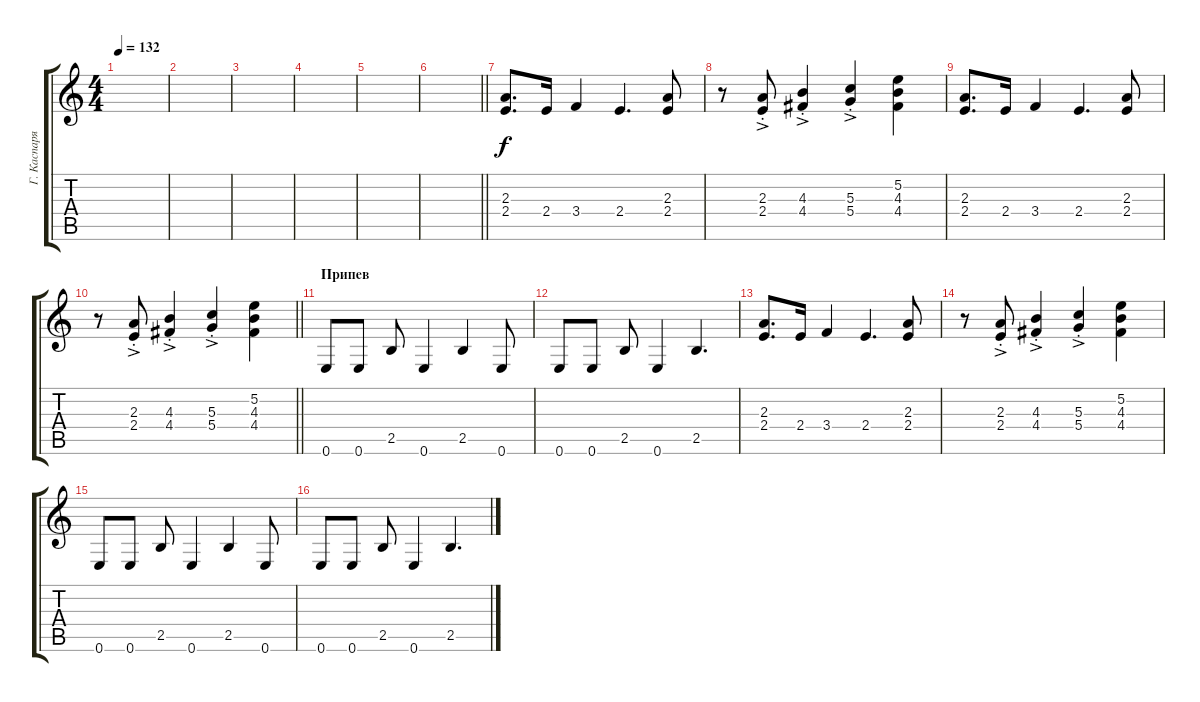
\track ("Г. Каспарян" "Г. Каспаря") {instrument overdrivenguitar}
\staff {score tabs}
\tuning (E4 B3 G3 D3 A2 E2) {hide}
\ts (4 4)
\tempo 132
\clef g2
\ks c
|
|
|
|
|
\barLineRight lightlight
|
\section ("" "")
(2.3 2.4).8{d} 2.4.16 3.4.4 2.4.4{d} (2.3 2.4).8 |
r.8 (2.3{ac st} 2.4{ac st}).8 (4.3{ac st} 4.4{ac st}).4 (5.3{ac st} 5.4{ac st}).4 (5.2 4.3 4.4).4 |
(2.3 2.4).8{d} 2.4.16 3.4.4 2.4.4{d} (2.3 2.4).8 |
\barLineRight lightlight
r.8 (2.3{ac st} 2.4{ac st}).8 (4.3{ac st} 4.4{ac st}).4 (5.3{ac st} 5.4{ac st}).4 (5.2 4.3 4.4).4 |
\section ("" "Припев")
0.6.8 0.6.8 2.5.8 0.6.4 2.5.4 0.6.8 |
0.6.8 0.6.8 2.5.8 0.6.4 2.5.4{d} |
(2.3 2.4).8{d} 2.4.16 3.4.4 2.4.4{d} (2.3 2.4).8 |
r.8 (2.3{ac st} 2.4{ac st}).8 (4.3{ac st} 4.4{ac st}).4 (5.3{ac st} 5.4{ac st}).4 (5.2 4.3 4.4).4 |
0.6.8 0.6.8 2.5.8 0.6.4 2.5.4 0.6.8 |
0.6.8 0.6.8 2.5.8 0.6.4 2.5.4{d}
